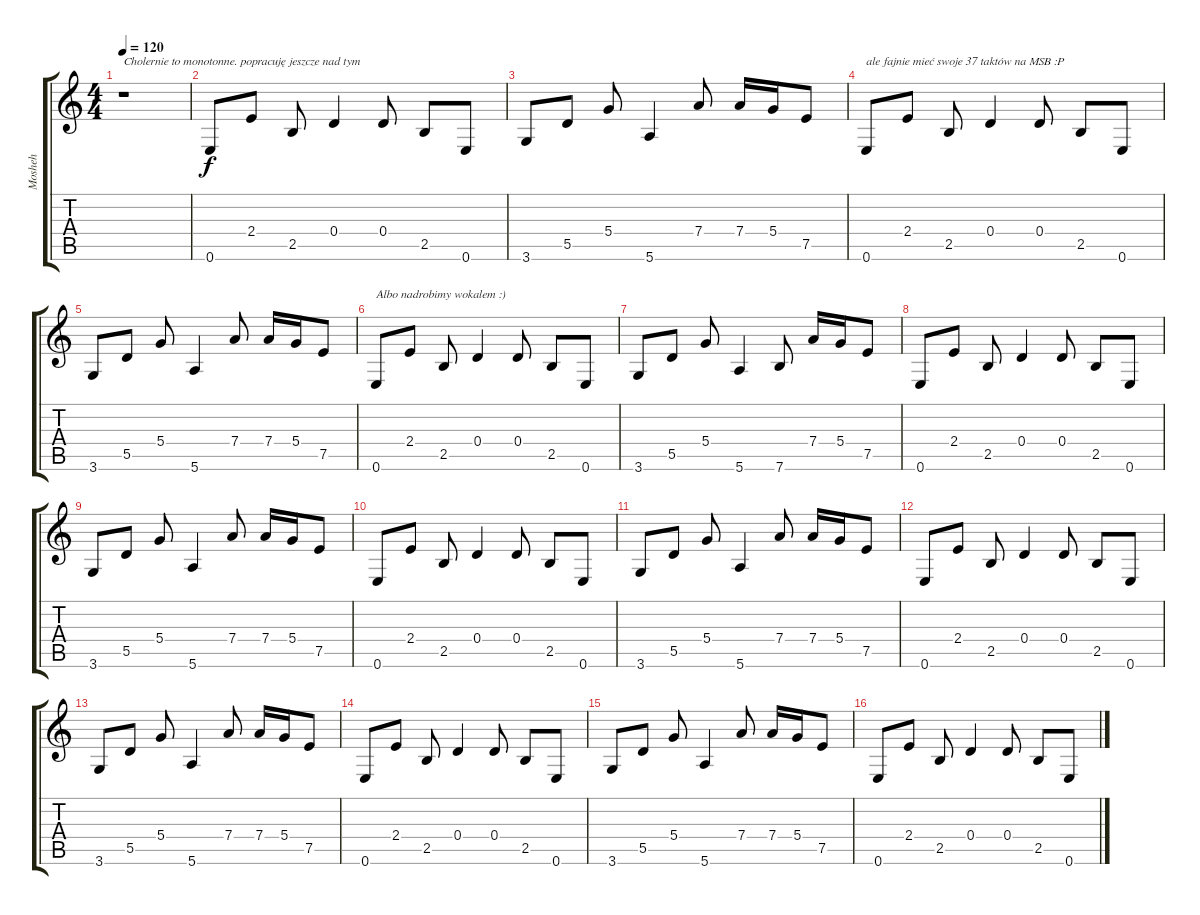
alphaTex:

\track ("Mosheh" "Mosheh") {instrument distortionguitar}
\staff {score tabs}
\tuning (E4 B3 G3 D3 A2 E2) {hide}
\ts (4 4)
\tempo 120
\clef g2
\ks c
r.1{txt "Cholernie to monotonne. popracuję jeszcze nad tym" dy f instrument distortionguitar} |
0.6.8 2.4.8 2.5.8 0.4.4 0.4.8 2.5.8 0.6.8 |
3.6.8 5.5.8 5.4.8 5.6.4 7.4.8 7.4.16 5.4.16 7.5.8 |
0.6.8{txt "ale fajnie mieć swoje 37 taktów na MSB :P"} 2.4.8 2.5.8 0.4.4 0.4.8 2.5.8 0.6.8 |
3.6.8 5.5.8 5.4.8 5.6.4 7.4.8 7.4.16 5.4.16 7.5.8 |
0.6.8{txt "Albo nadrobimy wokalem :)"} 2.4.8 2.5.8 0.4.4 0.4.8 2.5.8 0.6.8 |
3.6.8 5.5.8 5.4.8 5.6.4 7.6.8 7.4.16 5.4.16 7.5.8 |
0.6.8 2.4.8 2.5.8 0.4.4 0.4.8 2.5.8 0.6.8 |
3.6.8 5.5.8 5.4.8 5.6.4 7.4.8 7.4.16 5.4.16 7.5.8 |
0.6.8 2.4.8 2.5.8 0.4.4 0.4.8 2.5.8 0.6.8 |
3.6.8 5.5.8 5.4.8 5.6.4 7.4.8 7.4.16 5.4.16 7.5.8 |
0.6.8 2.4.8 2.5.8 0.4.4 0.4.8 2.5.8 0.6.8 |
3.6.8 5.5.8 5.4.8 5.6.4 7.4.8 7.4.16 5.4.16 7.5.8 |
0.6.8 2.4.8 2.5.8 0.4.4 0.4.8 2.5.8 0.6.8 |
3.6.8 5.5.8 5.4.8 5.6.4 7.4.8 7.4.16 5.4.16 7.5.8 |
0.6.8 2.4.8 2.5.8 0.4.4 0.4.8 2.5.8 0.6.8
